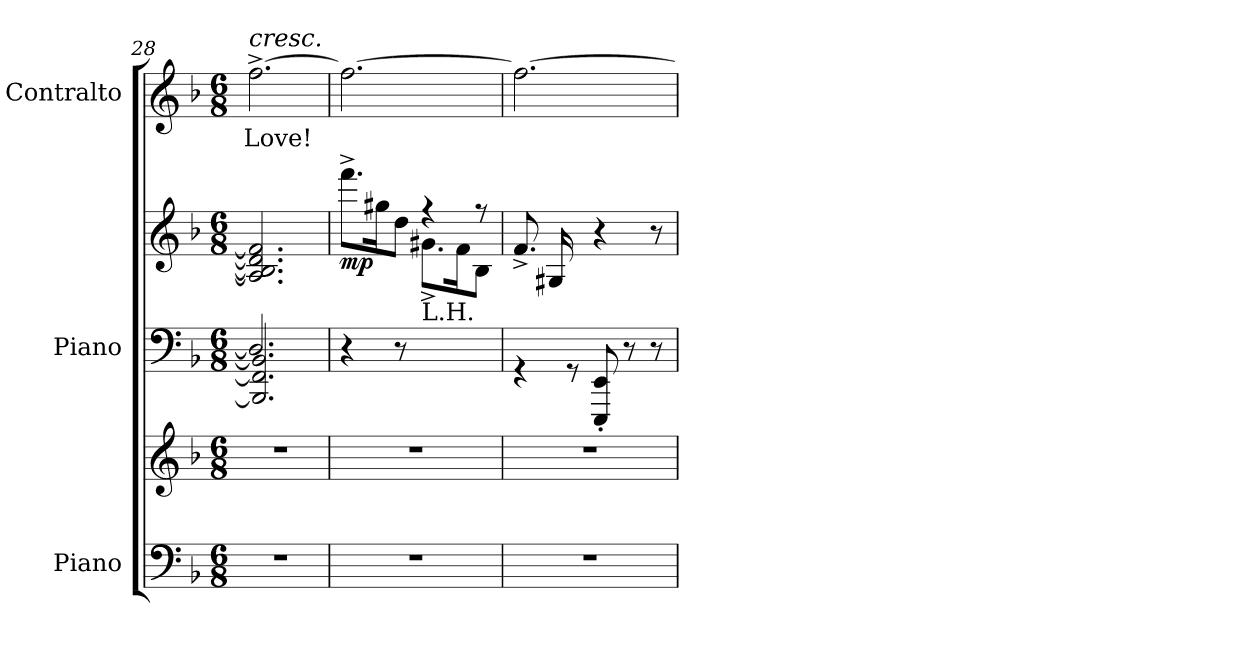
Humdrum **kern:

**kern	**kern	**kern	**kern	**dynam	**kern	**text
*part3	*part3	*part2	*part2	*part2	*part1	*part1
*staff5	*staff4	*staff3	*staff2	*staff2/3	*staff1	*staff1
*I"Piano	*	*I"Piano	*	*	*I"Contralto	*
*I'Pno	*	*I'Pno	*	*	*	*
*clefF4	*clefG2	*clefF4	*clefG2	*	*clefG2	*
*k[b-]	*k[b-]	*k[b-]	*k[b-]	*	*k[b-]	*
*M6/8	*M6/8	*M6/8	*M6/8	*	*M6/8	*
=28	=28	=28	=28	=28	=28	=28
*	*	*^	*	*	*	*
!	!	!	!	!	!	!LO:TX:a:i:t=cresc.	!
!	!	!	!	!	!	!	!LO:LY:b
2.r	2.r	2.D/]	2.BBB-/] 2.FF/] 2.BB-/]	2.A-/] 2.B-/] 2.d/] 2.f/]	.	[2.ff^\	Love!
=29	=29	=29	=29	=29	=29	=29	=29
*	*	*	*	*^	*	*	*
!	!	!	!	!	!	!LO:DY:b	!	!
*	*	*v	*v	*	*	*	*	*
2.r	2.r	4r	8.fff^\L	4.ryy	mp	2.ff\_	.
.	.	.	16gg#X\K	.	.	.	.
.	.	8r	8dd\J	.	.	.	.
!	!	!LO:TX:a:t=L.H.	!	!	!	!	!
.	.	4.ryy	4rff	8.g#X^\L	.	.	.
.	.	.	.	16f\K	.	.	.
.	.	.	8rff	8B-\J	.	.	.
=30	=30	=30	=30	=30	=30	=30	=30
*	*	*^	*	*	*	*	*
!	!	!	!	!LO:TX:a:t=R.H.	!	!	!	!
*	*	*	*	*v	*v	*	*	*
2.r	2.r	4ryy	4rGG	8.f^/L	.	2.ff\_	.
.	.	.	.	16G#X/K	.	.	.
.	.	8D/J	8rGG	8ryy	.	.	.
.	.	4.ryy	8EEE/' 8EE/'	4r	.	.	.
.	.	.	8r	.	.	.	.
.	.	.	8r	8r	.	.	.
*	*	*v	*v	*	*	*	*
=	=	=	=	=	=	=
*-	*-	*-	*-	*-	*-	*-
